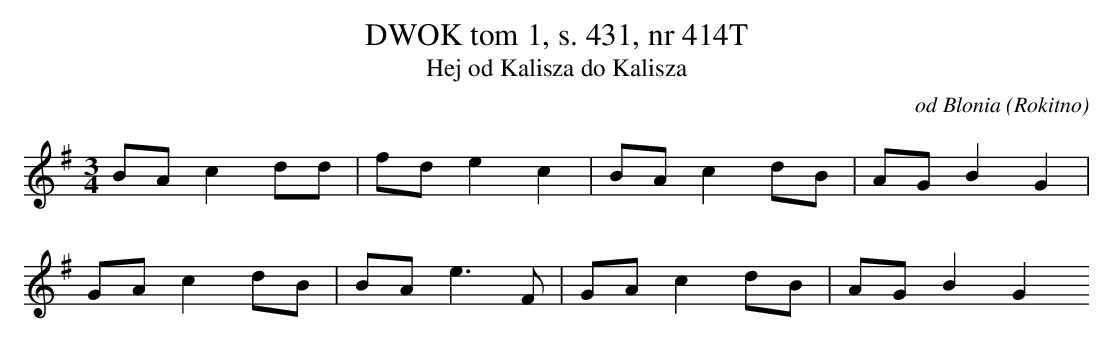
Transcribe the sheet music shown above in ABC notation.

X:1
T: DWOK tom 1, s. 431, nr 414T
T: Hej od Kalisza do Kalisza
O: od Blonia (Rokitno)
M: 3/4
L: 1/8
K: G
BAc2dd | fde2c2 | BAc2dB | AGB2G2 |
GAc2dB | BAe3F | GAc2dB | AGB2G2
